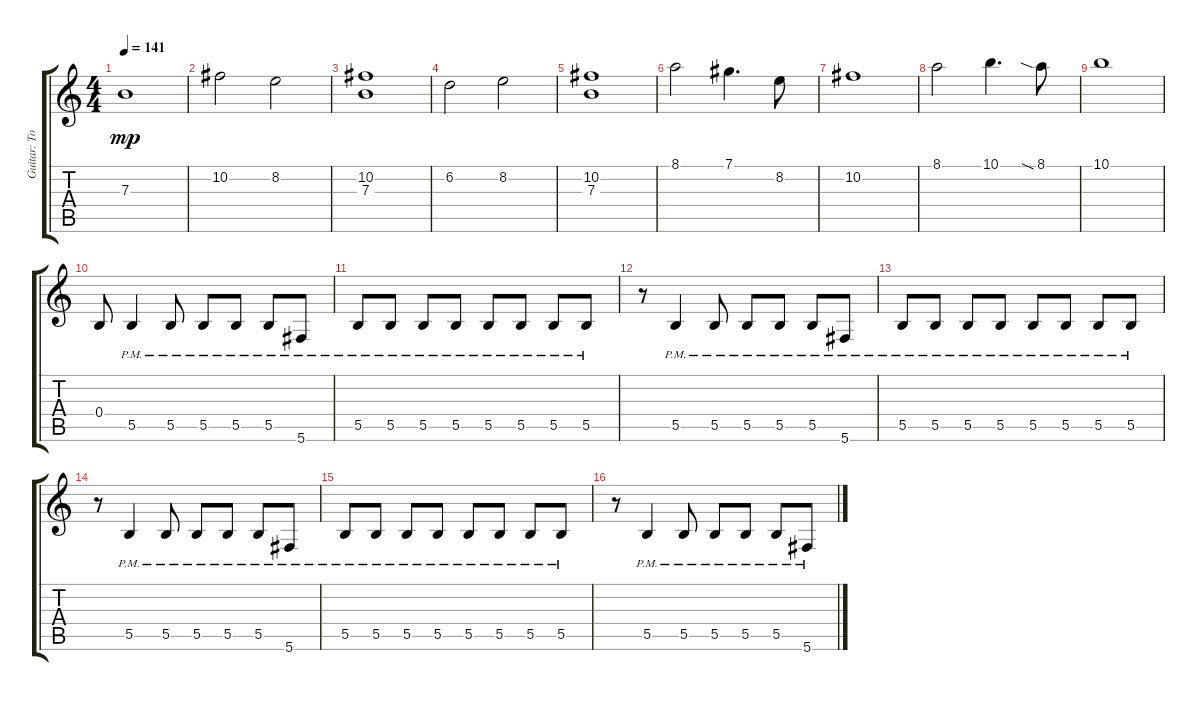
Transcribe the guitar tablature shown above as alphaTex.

\track ("Guitar: Tony" "Guitar: To") {instrument distortionguitar}
\staff {score tabs}
\tuning (Db4 Ab3 E3 B2 Gb2 Db2) {hide}
\ts (4 4)
\tempo 141
\clef g2
\ks c
7.3.1{dy mp} |
10.2.2 8.2.2 |
(10.2 7.3).1 |
6.2.2 8.2.2 |
(10.2 7.3).1 |
8.1.2 7.1.4{d} 8.2.8 |
10.2.1 |
8.1.2 10.1.4{d} 8.1{sia}.8 |
10.1.1 |
0.4.8 5.5{pm}.4 5.5{pm}.8 5.5{pm}.8 5.5{pm}.8 5.5{pm}.8 5.6{pm}.8 |
5.5{pm}.8 5.5{pm}.8 5.5{pm}.8 5.5{pm}.8 5.5{pm}.8 5.5{pm}.8 5.5{pm}.8 5.5{pm}.8 |
r.8 5.5{pm}.4 5.5{pm}.8 5.5{pm}.8 5.5{pm}.8 5.5{pm}.8 5.6{pm}.8 |
5.5{pm}.8 5.5{pm}.8 5.5{pm}.8 5.5{pm}.8 5.5{pm}.8 5.5{pm}.8 5.5{pm}.8 5.5{pm}.8 |
r.8 5.5{pm}.4 5.5{pm}.8 5.5{pm}.8 5.5{pm}.8 5.5{pm}.8 5.6{pm}.8 |
5.5{pm}.8 5.5{pm}.8 5.5{pm}.8 5.5{pm}.8 5.5{pm}.8 5.5{pm}.8 5.5{pm}.8 5.5{pm}.8 |
r.8 5.5{pm}.4 5.5{pm}.8 5.5{pm}.8 5.5{pm}.8 5.5{pm}.8 5.6{pm}.8
